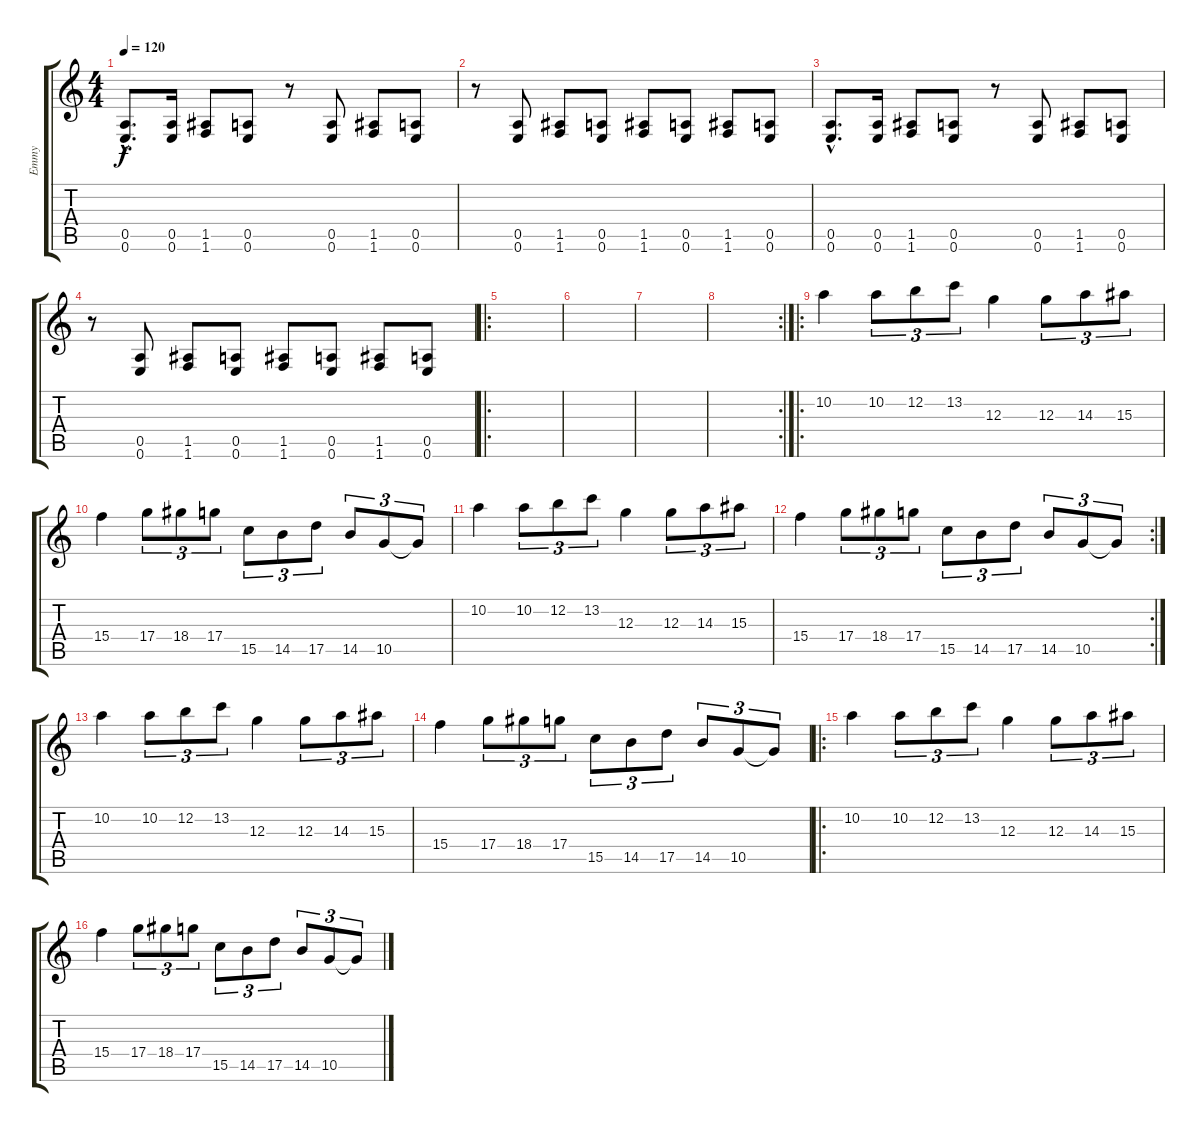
\track ("Emmy" "Emmy") {instrument overdrivenguitar}
\staff {score tabs}
\tuning (E4 B3 G3 D3 A2 E2) {hide}
\ts (4 4)
\tempo 120
\clef g2
\ks c
(0.5{hac} 0.6{hac}).8{d dy f} (0.5 0.6).16 (1.5 1.6).8 (0.5 0.6).8 r.8 (0.5 0.6).8 (1.5 1.6).8 (0.5 0.6).8 |
r.8 (0.5 0.6).8 (1.5 1.6).8 (0.5 0.6).8 (1.5 1.6).8 (0.5 0.6).8 (1.5 1.6).8 (0.5 0.6).8 |
(0.5{hac} 0.6{hac}).8{d} (0.5 0.6).16 (1.5 1.6).8 (0.5 0.6).8 r.8 (0.5 0.6).8 (1.5 1.6).8 (0.5 0.6).8 |
r.8 (0.5 0.6).8 (1.5 1.6).8 (0.5 0.6).8 (1.5 1.6).8 (0.5 0.6).8 (1.5 1.6).8 (0.5 0.6).8 |
\ro
|
|
|
\rc 2
|
\ro
10.2.4 10.2.8{tu (3 2)} 12.2.8{tu (3 2)} 13.2.8{tu (3 2)} 12.3.4 12.3.8{tu (3 2)} 14.3.8{tu (3 2)} 15.3.8{tu (3 2)} |
15.4.4 17.4.8{tu (3 2)} 18.4.8{tu (3 2)} 17.4.8{tu (3 2)} 15.5.8{tu (3 2)} 14.5.8{tu (3 2)} 17.5.8{tu (3 2)} 14.5.8{tu (3 2)} 10.5.8{tu (3 2)} 10.5{t}.8{tu (3 2)} |
10.2.4 10.2.8{tu (3 2)} 12.2.8{tu (3 2)} 13.2.8{tu (3 2)} 12.3.4 12.3.8{tu (3 2)} 14.3.8{tu (3 2)} 15.3.8{tu (3 2)} |
\rc 2
15.4.4 17.4.8{tu (3 2)} 18.4.8{tu (3 2)} 17.4.8{tu (3 2)} 15.5.8{tu (3 2)} 14.5.8{tu (3 2)} 17.5.8{tu (3 2)} 14.5.8{tu (3 2)} 10.5.8{tu (3 2)} 10.5{t}.8{tu (3 2)} |
10.2.4 10.2.8{tu (3 2)} 12.2.8{tu (3 2)} 13.2.8{tu (3 2)} 12.3.4 12.3.8{tu (3 2)} 14.3.8{tu (3 2)} 15.3.8{tu (3 2)} |
15.4.4 17.4.8{tu (3 2)} 18.4.8{tu (3 2)} 17.4.8{tu (3 2)} 15.5.8{tu (3 2)} 14.5.8{tu (3 2)} 17.5.8{tu (3 2)} 14.5.8{tu (3 2)} 10.5.8{tu (3 2)} 10.5{t}.8{tu (3 2)} |
\ro
10.2.4 10.2.8{tu (3 2)} 12.2.8{tu (3 2)} 13.2.8{tu (3 2)} 12.3.4 12.3.8{tu (3 2)} 14.3.8{tu (3 2)} 15.3.8{tu (3 2)} |
15.4.4 17.4.8{tu (3 2)} 18.4.8{tu (3 2)} 17.4.8{tu (3 2)} 15.5.8{tu (3 2)} 14.5.8{tu (3 2)} 17.5.8{tu (3 2)} 14.5.8{tu (3 2)} 10.5.8{tu (3 2)} 10.5{t}.8{tu (3 2)}
